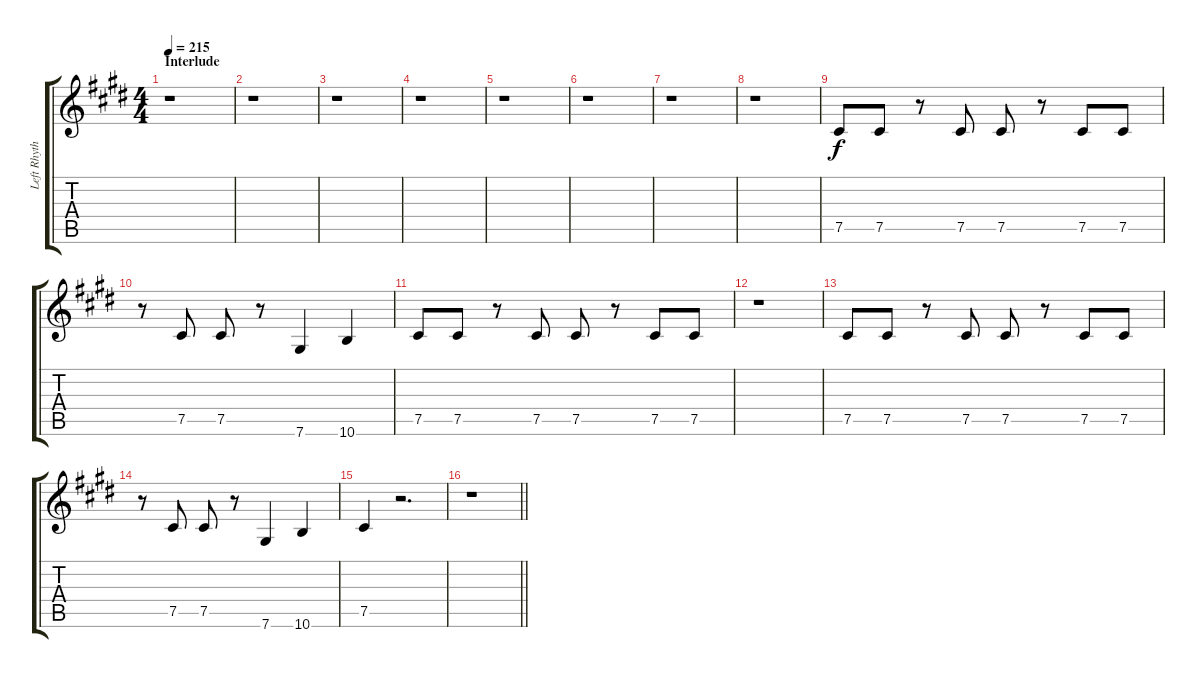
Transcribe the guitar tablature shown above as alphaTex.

\track ("Left Rhythm" "Left Rhyth") {instrument overdrivenguitar}
\staff {score tabs}
\tuning (Db4 Ab3 E3 B2 Gb2 Db2) {hide}
\ts (4 4)
\section ("" "Interlude")
\tempo 215
\clef g2
\ks e
r.1{dy f} |
r.1 |
r.1 |
r.1 |
r.1 |
r.1 |
r.1 |
r.1 |
7.5.8 7.5.8 r.8 7.5.8 7.5.8 r.8 7.5.8 7.5.8 |
r.8 7.5.8 7.5.8 r.8 7.6.4 10.6.4 |
7.5.8 7.5.8 r.8 7.5.8 7.5.8 r.8 7.5.8 7.5.8 |
r.1 |
7.5.8 7.5.8 r.8 7.5.8 7.5.8 r.8 7.5.8 7.5.8 |
r.8 7.5.8 7.5.8 r.8 7.6.4 10.6.4 |
7.5.4 r.2{d} |
\barLineRight lightlight
r.1
